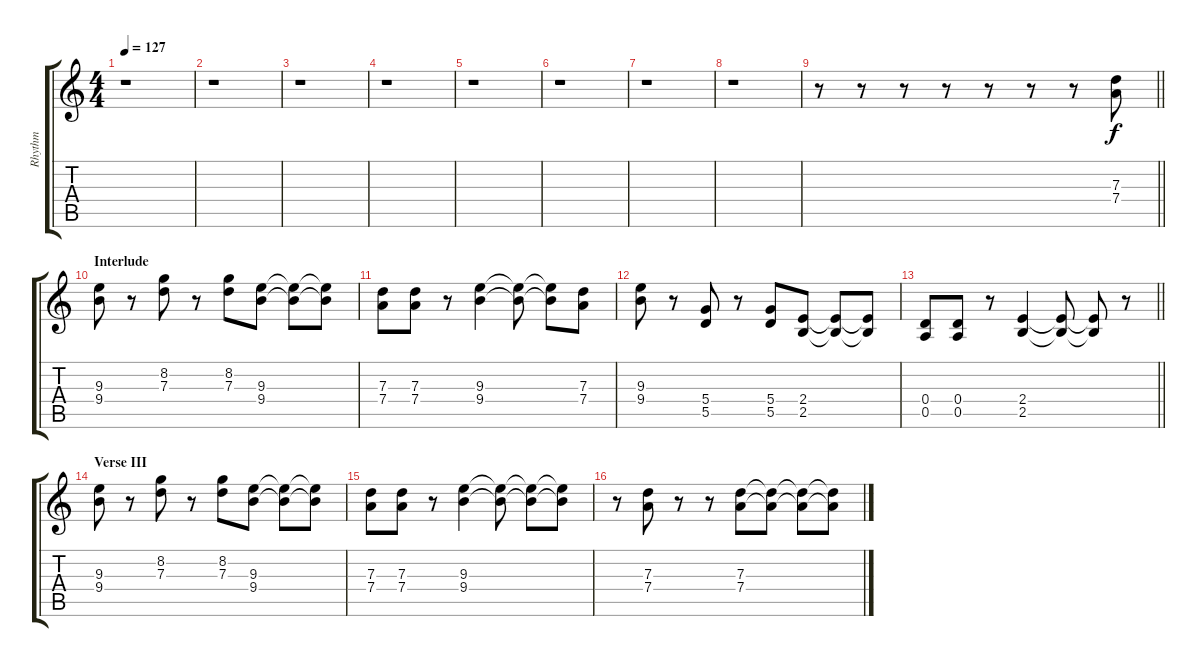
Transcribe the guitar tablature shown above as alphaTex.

\track ("Rhythm" "Rhythm") {instrument overdrivenguitar}
\staff {score tabs}
\tuning (E4 B3 G3 D3 A2 E2) {hide}
\ts (4 4)
\tempo 127
\clef g2
\ks c
r.1{dy f} |
r.1 |
r.1 |
r.1 |
r.1 |
r.1 |
r.1 |
r.1 |
\barLineRight lightlight
r.8 r.8 r.8 r.8 r.8 r.8 r.8 (7.3 7.4).8 |
\section ("" "Interlude")
(9.3 9.4).8 r.8 (8.2 7.3).8 r.8 (8.2 7.3).8 (9.3 9.4).8 (9.3{t} 9.4{t}).8 (9.3{t} 9.4{t}).8 |
(7.3 7.4).8 (7.3 7.4).8 r.8 (9.3 9.4).4 (9.3{t} 9.4{t}).8 (9.3{t} 9.4{t}).8 (7.3 7.4).8 |
(9.3 9.4).8 r.8 (5.4 5.5).8 r.8 (5.4 5.5).8 (2.4 2.5).8 (2.4{t} 2.5{t}).8 (2.4{t} 2.5{t}).8 |
\barLineRight lightlight
(0.4 0.5).8 (0.4 0.5).8 r.8 (2.4 2.5).4 (2.4{t} 2.5{t}).8 (2.4{t} 2.5{t}).8 r.8 |
\section ("" "Verse III")
(9.3 9.4).8 r.8 (8.2 7.3).8 r.8 (8.2 7.3).8 (9.3 9.4).8 (9.3{t} 9.4{t}).8 (9.3{t} 9.4{t}).8 |
(7.3 7.4).8 (7.3 7.4).8 r.8 (9.3 9.4).4 (9.3{t} 9.4{t}).8 (9.3{t} 9.4{t}).8 (9.3{t} 9.4{t}).8 |
r.8 (7.3 7.4).8 r.8 r.8 (7.3 7.4).8 (7.3{t} 7.4{t}).8 (7.3{t} 7.4{t}).8 (7.3{t} 7.4{t}).8
